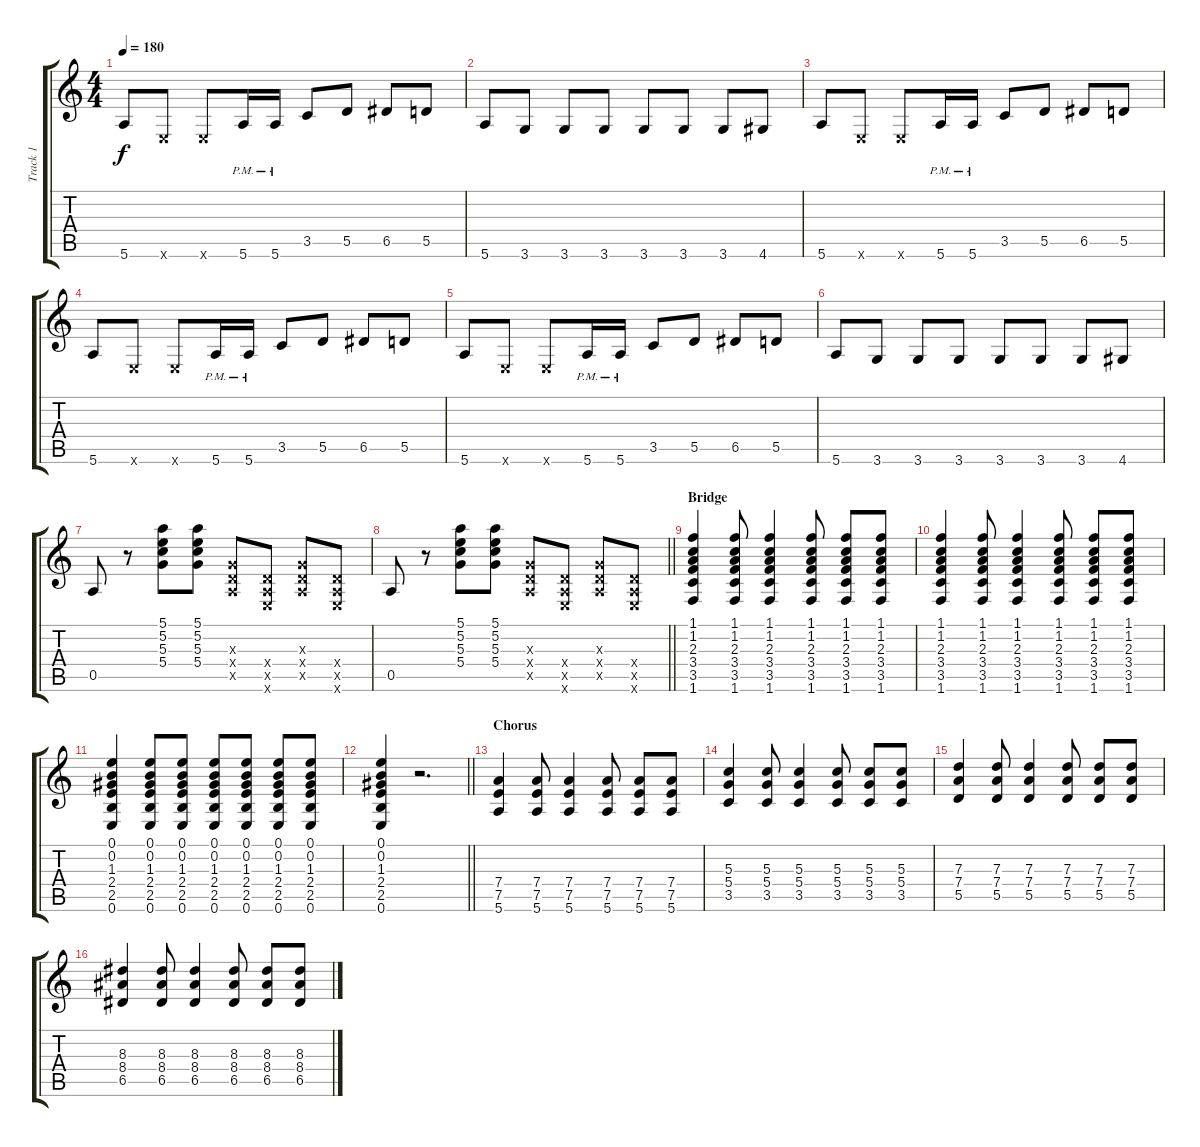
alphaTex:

\track ("Track 1" "Track 1") {instrument electricguitarmuted}
\staff {score tabs}
\tuning (E4 B3 G3 D3 A2 E2) {hide}
\ts (4 4)
\tempo 180
\clef g2
\ks c
5.6.8{dy f} 0.6{x}.8 0.6{x}.8 5.6{pm}.16 5.6{pm}.16 3.5.8 5.5.8 6.5.8 5.5.8 |
5.6.8 3.6.8 3.6.8 3.6.8 3.6.8 3.6.8 3.6.8 4.6.8 |
5.6.8 0.6{x}.8 0.6{x}.8 5.6{pm}.16 5.6{pm}.16 3.5.8 5.5.8 6.5.8 5.5.8 |
5.6.8 0.6{x}.8 0.6{x}.8 5.6{pm}.16 5.6{pm}.16 3.5.8 5.5.8 6.5.8 5.5.8 |
5.6.8 0.6{x}.8 0.6{x}.8 5.6{pm}.16 5.6{pm}.16 3.5.8 5.5.8 6.5.8 5.5.8 |
5.6.8 3.6.8 3.6.8 3.6.8 3.6.8 3.6.8 3.6.8 4.6.8 |
0.5.8{instrument electricguitarclean} r.8 (5.1 5.2 5.3 5.4).8 (5.1 5.2 5.3 5.4).8 (0.3{x} 0.4{x} 0.5{x}).8 (0.4{x} 0.5{x} 0.6{x}).8 (0.3{x} 0.4{x} 0.5{x}).8 (0.4{x} 0.5{x} 0.6{x}).8 |
\barLineRight lightlight
0.5.8 r.8 (5.1 5.2 5.3 5.4).8 (5.1 5.2 5.3 5.4).8 (0.3{x} 0.4{x} 0.5{x}).8 (0.4{x} 0.5{x} 0.6{x}).8 (0.3{x} 0.4{x} 0.5{x}).8 (0.4{x} 0.5{x} 0.6{x}).8 |
\section ("" "Bridge")
(1.1 1.2 2.3 3.4 3.5 1.6).4 (1.1 1.2 2.3 3.4 3.5 1.6).8 (1.1 1.2 2.3 3.4 3.5 1.6).4 (1.1 1.2 2.3 3.4 3.5 1.6).8 (1.1 1.2 2.3 3.4 3.5 1.6).8 (1.1 1.2 2.3 3.4 3.5 1.6).8 |
(1.1 1.2 2.3 3.4 3.5 1.6).4 (1.1 1.2 2.3 3.4 3.5 1.6).8 (1.1 1.2 2.3 3.4 3.5 1.6).4 (1.1 1.2 2.3 3.4 3.5 1.6).8 (1.1 1.2 2.3 3.4 3.5 1.6).8 (1.1 1.2 2.3 3.4 3.5 1.6).8 |
(0.1 0.2 1.3 2.4 2.5 0.6).4 (0.1 0.2 1.3 2.4 2.5 0.6).8 (0.1 0.2 1.3 2.4 2.5 0.6).8 (0.1 0.2 1.3 2.4 2.5 0.6).8 (0.1 0.2 1.3 2.4 2.5 0.6).8 (0.1 0.2 1.3 2.4 2.5 0.6).8 (0.1 0.2 1.3 2.4 2.5 0.6).8 |
\barLineRight lightlight
(0.1 0.2 1.3 2.4 2.5 0.6).4 r.2{d} |
\section ("" "Chorus")
(7.4 7.5 5.6).4 (7.4 7.5 5.6).8 (7.4 7.5 5.6).4 (7.4 7.5 5.6).8 (7.4 7.5 5.6).8 (7.4 7.5 5.6).8 |
(5.3 5.4 3.5).4 (5.3 5.4 3.5).8 (5.3 5.4 3.5).4 (5.3 5.4 3.5).8 (5.3 5.4 3.5).8 (5.3 5.4 3.5).8 |
(7.3 7.4 5.5).4 (7.3 7.4 5.5).8 (7.3 7.4 5.5).4 (7.3 7.4 5.5).8 (7.3 7.4 5.5).8 (7.3 7.4 5.5).8 |
(8.3 8.4 6.5).4 (8.3 8.4 6.5).8 (8.3 8.4 6.5).4 (8.3 8.4 6.5).8 (8.3 8.4 6.5).8 (8.3 8.4 6.5).8
